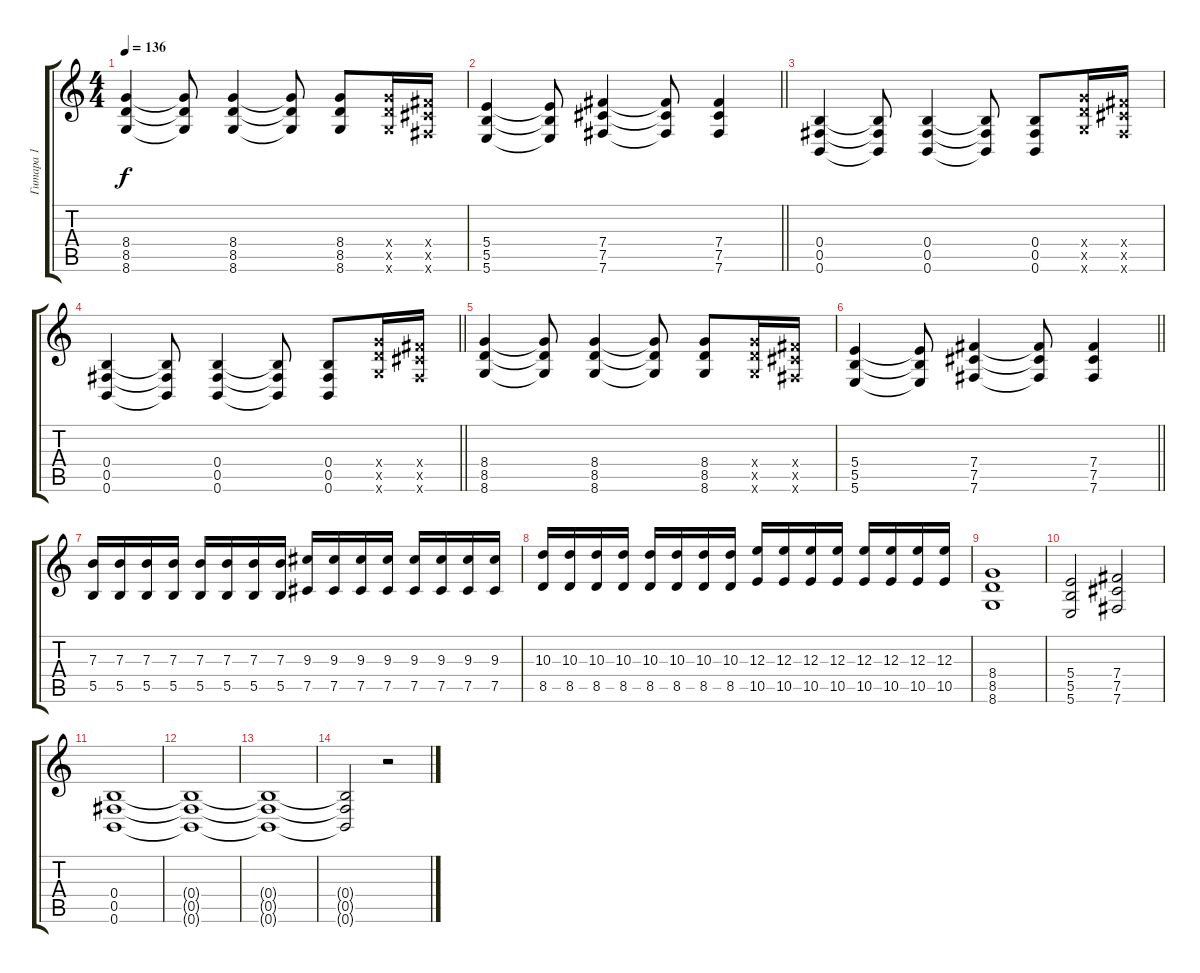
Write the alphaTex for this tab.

\track ("Гитара 1" "Гитара 1") {instrument distortionguitar}
\staff {score tabs}
\tuning (Db4 Ab3 E3 B2 Gb2 B1) {hide}
\ts (4 4)
\tempo 136
\clef g2
\ks c
(8.4 8.5 8.6).4{dy f} (8.4{t} 8.5{t} 8.6{t}).8 (8.4 8.5 8.6).4 (8.4{t} 8.5{t} 8.6{t}).8 (8.4 8.5 8.6).8 (8.4{x} 8.5{x} 8.6{x}).16 (7.4{x} 7.5{x} 7.6{x}).16 |
\barLineRight lightlight
(5.4 5.5 5.6).4 (5.4{t} 5.5{t} 5.6{t}).8 (7.4 7.5 7.6).4 (7.4{t} 7.5{t} 7.6{t}).8 (7.4 7.5 7.6).4 |
(0.4 0.5 0.6).4 (0.4{t} 0.5{t} 0.6{t}).8 (0.4 0.5 0.6).4 (0.4{t} 0.5{t} 0.6{t}).8 (0.4 0.5 0.6).8 (8.4{x} 8.5{x} 8.6{x}).16 (7.4{x} 7.5{x} 7.6{x}).16 |
\barLineRight lightlight
(0.4 0.5 0.6).4 (0.4{t} 0.5{t} 0.6{t}).8 (0.4 0.5 0.6).4 (0.4{t} 0.5{t} 0.6{t}).8 (0.4 0.5 0.6).8 (8.4{x} 8.5{x} 8.6{x}).16 (7.4{x} 7.5{x} 7.6{x}).16 |
(8.4 8.5 8.6).4 (8.4{t} 8.5{t} 8.6{t}).8 (8.4 8.5 8.6).4 (8.4{t} 8.5{t} 8.6{t}).8 (8.4 8.5 8.6).8 (8.4{x} 8.5{x} 8.6{x}).16 (7.4{x} 7.5{x} 7.6{x}).16 |
\barLineRight lightlight
(5.4 5.5 5.6).4 (5.4{t} 5.5{t} 5.6{t}).8 (7.4 7.5 7.6).4 (7.4{t} 7.5{t} 7.6{t}).8 (7.4 7.5 7.6).4 |
(7.3 5.5).16 (7.3 5.5).16 (7.3 5.5).16 (7.3 5.5).16 (7.3 5.5).16 (7.3 5.5).16 (7.3 5.5).16 (7.3 5.5).16 (9.3 7.5).16 (9.3 7.5).16 (9.3 7.5).16 (9.3 7.5).16 (9.3 7.5).16 (9.3 7.5).16 (9.3 7.5).16 (9.3 7.5).16 |
(10.3 8.5).16 (10.3 8.5).16 (10.3 8.5).16 (10.3 8.5).16 (10.3 8.5).16 (10.3 8.5).16 (10.3 8.5).16 (10.3 8.5).16 (12.3 10.5).16 (12.3 10.5).16 (12.3 10.5).16 (12.3 10.5).16 (12.3 10.5).16 (12.3 10.5).16 (12.3 10.5).16 (12.3 10.5).16 |
(8.4 8.5 8.6).1 |
(5.4 5.5 5.6).2 (7.4 7.5 7.6).2 |
(0.4 0.5 0.6).1 |
(0.4{t} 0.5{t} 0.6{t}).1 |
(0.4{t} 0.5{t} 0.6{t}).1 |
(0.4{t} 0.5{t} 0.6{t}).2 r.2
